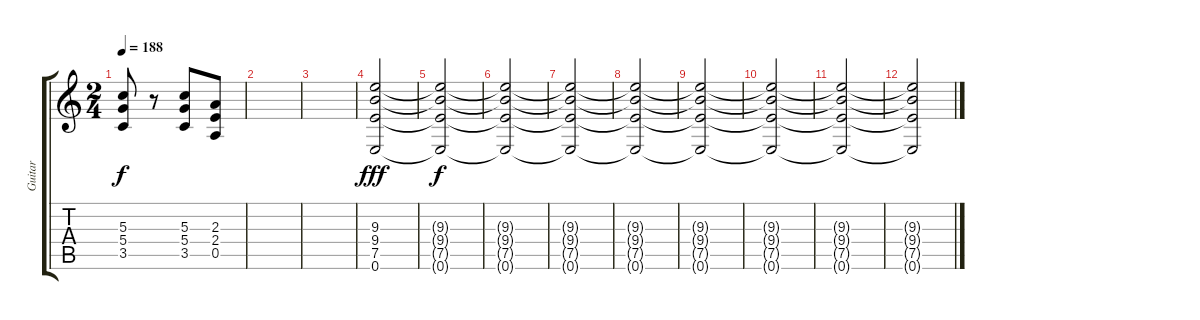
\track ("Guitar" "Guitar") {instrument overdrivenguitar}
\staff {score tabs}
\tuning (E4 B3 G3 D3 A2 E2) {hide}
\ts (2 4)
\tempo 188
\clef g2
\ks c
(5.3 5.4 3.5).8{dy f} r.8 (5.3 5.4 3.5).8 (2.3 2.4 0.5).8 |
|
|
(9.3 9.4 7.5 0.6).2{dy fff} |
(9.3{t} 9.4{t} 7.5{t} 0.6{t}).2{dy f volume 7} |
(9.3{t} 9.4{t} 7.5{t} 0.6{t}).2{volume 6} |
(9.3{t} 9.4{t} 7.5{t} 0.6{t}).2{volume 5} |
(9.3{t} 9.4{t} 7.5{t} 0.6{t}).2{volume 4} |
(9.3{t} 9.4{t} 7.5{t} 0.6{t}).2{volume 2} |
(9.3{t} 9.4{t} 7.5{t} 0.6{t}).2{volume 1} |
(9.3{t} 9.4{t} 7.5{t} 0.6{t}).2 |
(9.3{t} 9.4{t} 7.5{t} 0.6{t}).2
